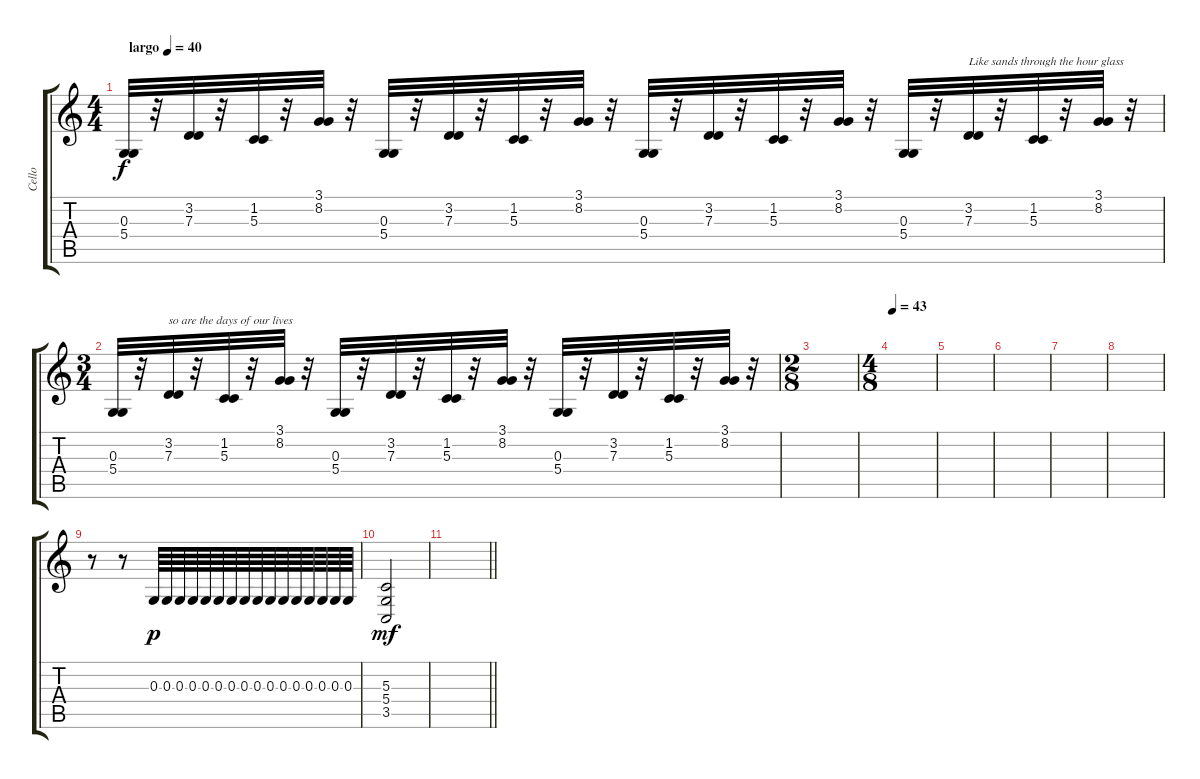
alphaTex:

\track ("Cello" "Cello") {instrument cello}
\staff {score tabs}
\tuning (E4 B3 G3 D3 A2 E2) {hide}
\ts (4 4)
\tempo (40 "largo")
\clef g2
\ks c
(0.3 5.4).32{dy f instrument cello} r.32 (3.2 7.3).32 r.32 (1.2 5.3).32 r.32 (3.1 8.2).32 r.32 (0.3 5.4).32 r.32 (3.2 7.3).32 r.32 (1.2 5.3).32 r.32 (3.1 8.2).32 r.32 (0.3 5.4).32 r.32 (3.2 7.3).32 r.32 (1.2 5.3).32 r.32 (3.1 8.2).32 r.32 (0.3 5.4).32 r.32 (3.2 7.3).32{txt "Like sands through the hour glass"} r.32 (1.2 5.3).32 r.32 (3.1 8.2).32 r.32 |
\ts (3 4)
(0.3 5.4).32 r.32 (3.2 7.3).32{txt "so are the days of our lives"} r.32 (1.2 5.3).32 r.32 (3.1 8.2).32 r.32 (0.3 5.4).32 r.32 (3.2 7.3).32 r.32 (1.2 5.3).32 r.32 (3.1 8.2).32 r.32 (0.3 5.4).32 r.32 (3.2 7.3).32 r.32 (1.2 5.3).32 r.32 (3.1 8.2).32 r.32 |
\ts (2 8)
|
\ts (4 8)
\tempo 43
|
|
|
|
|
r.8 r.8{instrument taikodrum} 0.3.64{dy p} 0.3.64 0.3.64 0.3.64 0.3.64 0.3.64 0.3.64 0.3.64 0.3.64 0.3.64 0.3.64 0.3.64 0.3.64 0.3.64 0.3.64 0.3.64 |
(5.3 5.4 3.5).2{dy mf} |
\barLineRight lightlight
